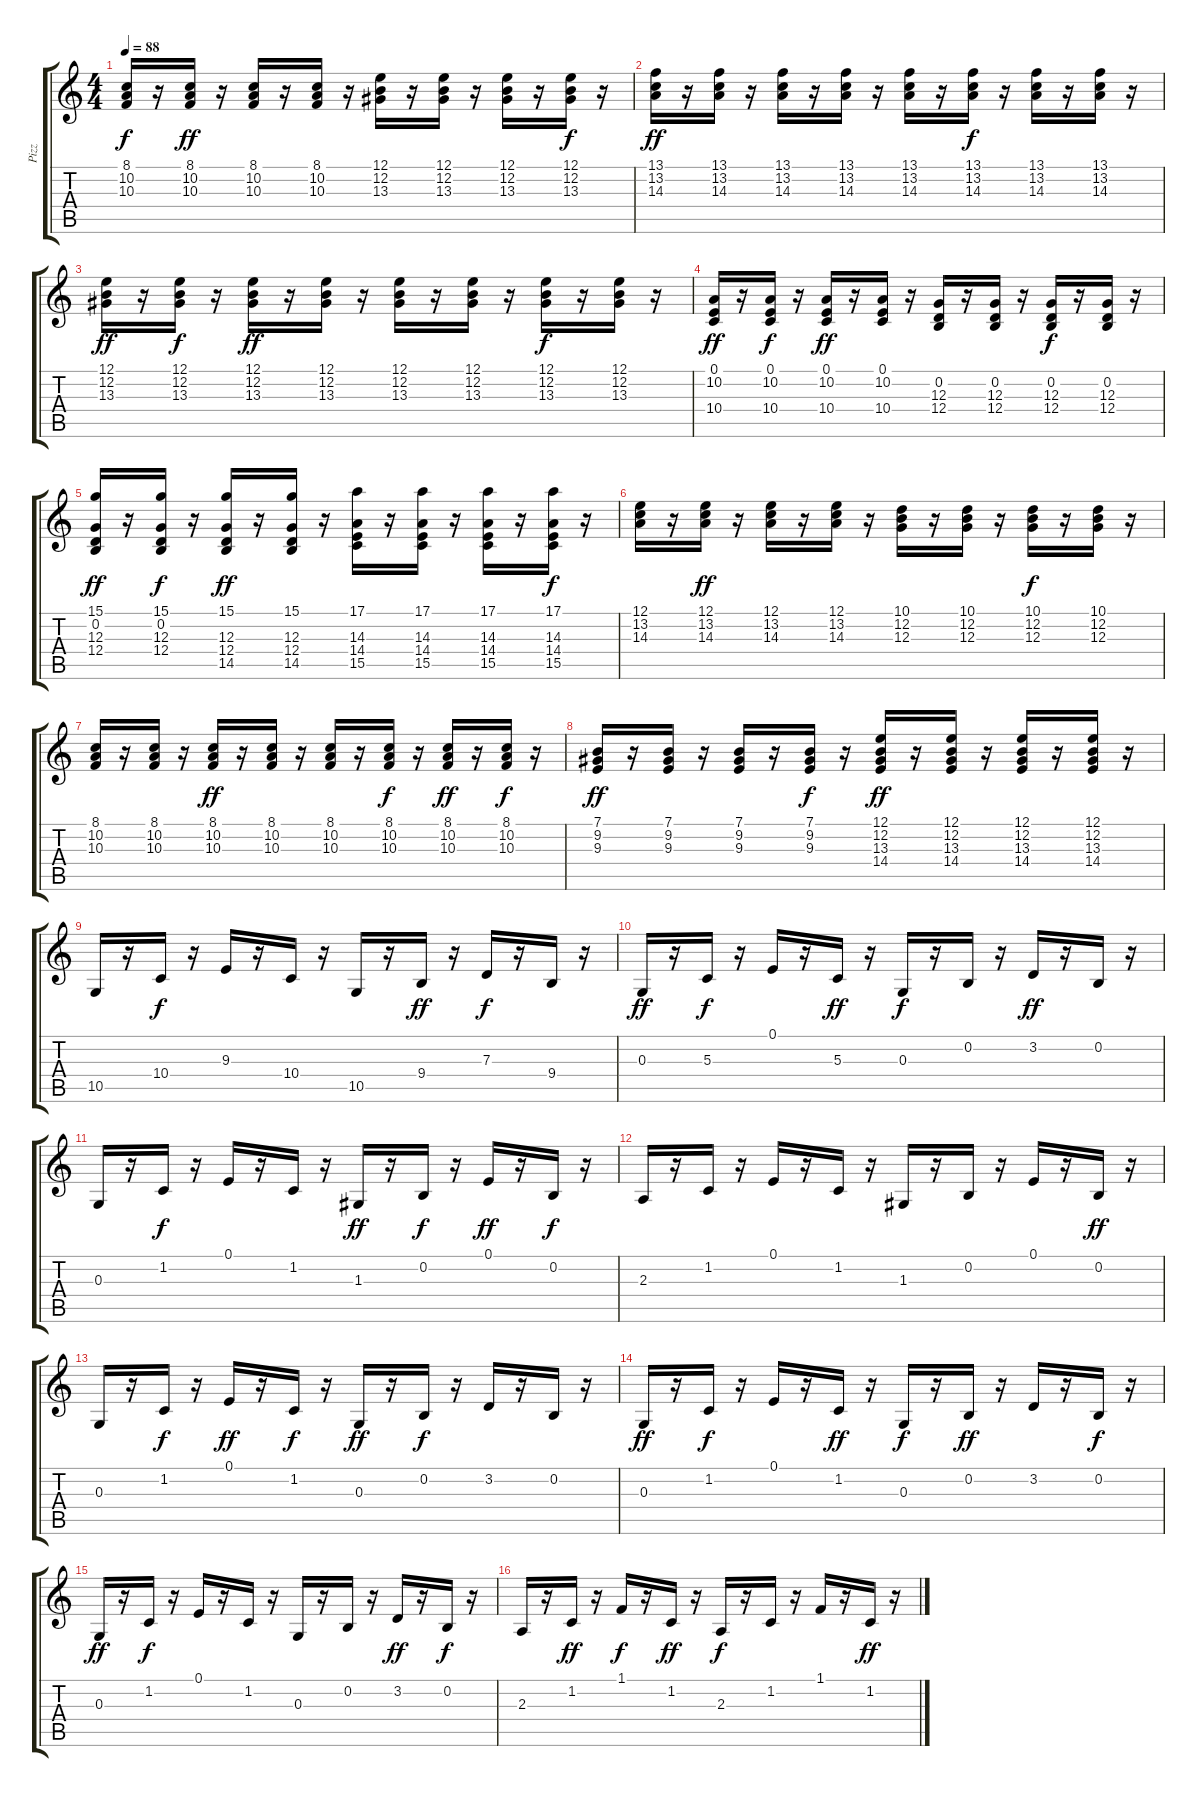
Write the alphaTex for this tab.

\track ("Pizz" "Pizz") {instrument pizzicatostrings}
\staff {score tabs}
\tuning (E4 B3 G3 D3 A2 E2) {hide}
\ts (4 4)
\tempo 88
\clef g2
\ks c
(8.1 10.2 10.3).16{dy f} r.16 (8.1 10.2 10.3).16{dy ff} r.16 (8.1 10.2 10.3).16 r.16 (8.1 10.2 10.3).16 r.16 (12.1 12.2 13.3).16 r.16 (12.1 12.2 13.3).16 r.16 (12.1 12.2 13.3).16 r.16 (12.1 12.2 13.3).16{dy f} r.16 |
(13.1 13.2 14.3).16{dy ff} r.16 (13.1 13.2 14.3).16 r.16 (13.1 13.2 14.3).16 r.16 (13.1 13.2 14.3).16 r.16 (13.1 13.2 14.3).16 r.16 (13.1 13.2 14.3).16{dy f} r.16 (13.1 13.2 14.3).16 r.16 (13.1 13.2 14.3).16 r.16 |
(12.1 12.2 13.3).16{dy ff} r.16 (12.1 12.2 13.3).16{dy f} r.16 (12.1 12.2 13.3).16{dy ff} r.16 (12.1 12.2 13.3).16 r.16 (12.1 12.2 13.3).16 r.16 (12.1 12.2 13.3).16 r.16 (12.1 12.2 13.3).16{dy f} r.16 (12.1 12.2 13.3).16 r.16 |
(0.1 10.2 10.4).16{dy ff} r.16 (0.1 10.2 10.4).16{dy f} r.16 (0.1 10.2 10.4).16{dy ff} r.16 (0.1 10.2 10.4).16 r.16 (0.2 12.3 12.4).16 r.16 (0.2 12.3 12.4).16 r.16 (0.2 12.3 12.4).16{dy f} r.16 (0.2 12.3 12.4).16 r.16 |
(15.1 0.2 12.3 12.4).16{dy ff} r.16 (15.1 0.2 12.3 12.4).16{dy f} r.16 (15.1 12.3 12.4 14.5).16{dy ff} r.16 (15.1 12.3 12.4 14.5).16 r.16 (17.1 14.3 14.4 15.5).16 r.16 (17.1 14.3 14.4 15.5).16 r.16 (17.1 14.3 14.4 15.5).16 r.16 (17.1 14.3 14.4 15.5).16{dy f} r.16 |
(12.1 13.2 14.3).16 r.16 (12.1 13.2 14.3).16{dy ff} r.16 (12.1 13.2 14.3).16 r.16 (12.1 13.2 14.3).16 r.16 (10.1 12.2 12.3).16 r.16 (10.1 12.2 12.3).16 r.16 (10.1 12.2 12.3).16{dy f} r.16 (10.1 12.2 12.3).16 r.16 |
(8.1 10.2 10.3).16 r.16 (8.1 10.2 10.3).16 r.16 (8.1 10.2 10.3).16{dy ff} r.16 (8.1 10.2 10.3).16 r.16 (8.1 10.2 10.3).16 r.16 (8.1 10.2 10.3).16{dy f} r.16 (8.1 10.2 10.3).16{dy ff} r.16 (8.1 10.2 10.3).16{dy f} r.16 |
(7.1 9.2 9.3).16{dy ff} r.16 (7.1 9.2 9.3).16 r.16 (7.1 9.2 9.3).16 r.16 (7.1 9.2 9.3).16{dy f} r.16 (12.1 12.2 13.3 14.4).16{dy ff} r.16 (12.1 12.2 13.3 14.4).16 r.16 (12.1 12.2 13.3 14.4).16 r.16 (12.1 12.2 13.3 14.4).16 r.16 |
10.5.16 r.16 10.4.16{dy f} r.16 9.3.16 r.16 10.4.16 r.16 10.5.16 r.16 9.4.16{dy ff} r.16 7.3.16{dy f} r.16 9.4.16 r.16 |
0.3.16{dy ff} r.16 5.3.16{dy f} r.16 0.1.16 r.16 5.3.16{dy ff} r.16 0.3.16{dy f} r.16 0.2.16 r.16 3.2.16{dy ff} r.16 0.2.16 r.16 |
0.3.16 r.16 1.2.16{dy f} r.16 0.1.16 r.16 1.2.16 r.16 1.3.16{dy ff} r.16 0.2.16{dy f} r.16 0.1.16{dy ff} r.16 0.2.16{dy f} r.16 |
2.3.16 r.16 1.2.16 r.16 0.1.16 r.16 1.2.16 r.16 1.3.16 r.16 0.2.16 r.16 0.1.16 r.16 0.2.16{dy ff} r.16 |
0.3.16 r.16 1.2.16{dy f} r.16 0.1.16{dy ff} r.16 1.2.16{dy f} r.16 0.3.16{dy ff} r.16 0.2.16{dy f} r.16 3.2.16 r.16 0.2.16 r.16 |
0.3.16{dy ff} r.16 1.2.16{dy f} r.16 0.1.16 r.16 1.2.16{dy ff} r.16 0.3.16{dy f} r.16 0.2.16{dy ff} r.16 3.2.16 r.16 0.2.16{dy f} r.16 |
0.3.16{dy ff} r.16 1.2.16{dy f} r.16 0.1.16 r.16 1.2.16 r.16 0.3.16 r.16 0.2.16 r.16 3.2.16{dy ff} r.16 0.2.16{dy f} r.16 |
2.3.16 r.16 1.2.16{dy ff} r.16 1.1.16{dy f} r.16 1.2.16{dy ff} r.16 2.3.16{dy f} r.16 1.2.16 r.16 1.1.16 r.16 1.2.16{dy ff} r.16
